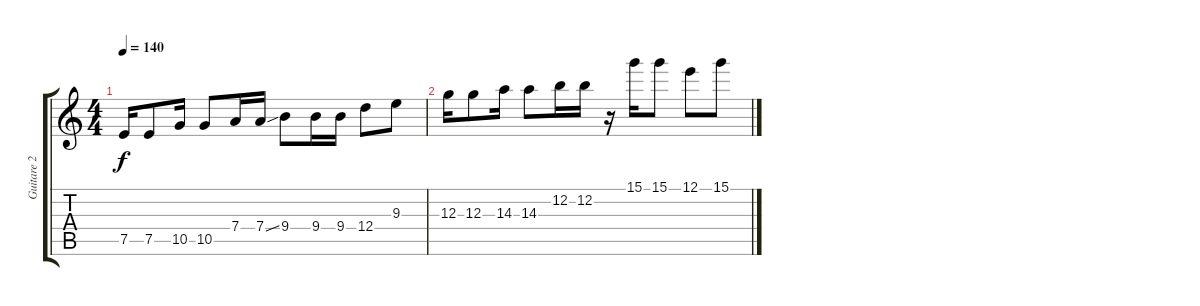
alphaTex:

\track ("Guitare 2" "Guitare 2") {instrument overdrivenguitar}
\staff {score tabs}
\tuning (E4 B3 G3 D3 A2 E2) {hide}
\ts (4 4)
\tempo 140
\clef g2
\ks c
7.5.16{dy f} 7.5.8 10.5.16 10.5.8 7.4.16 7.4{ss}.16 9.4.8 9.4.16 9.4.16 12.4.8 9.3.8 |
12.3.16 12.3.8 14.3.16 14.3.8 12.2.16 12.2.16 r.16 15.1.16 15.1.8 12.1.8 15.1.8
